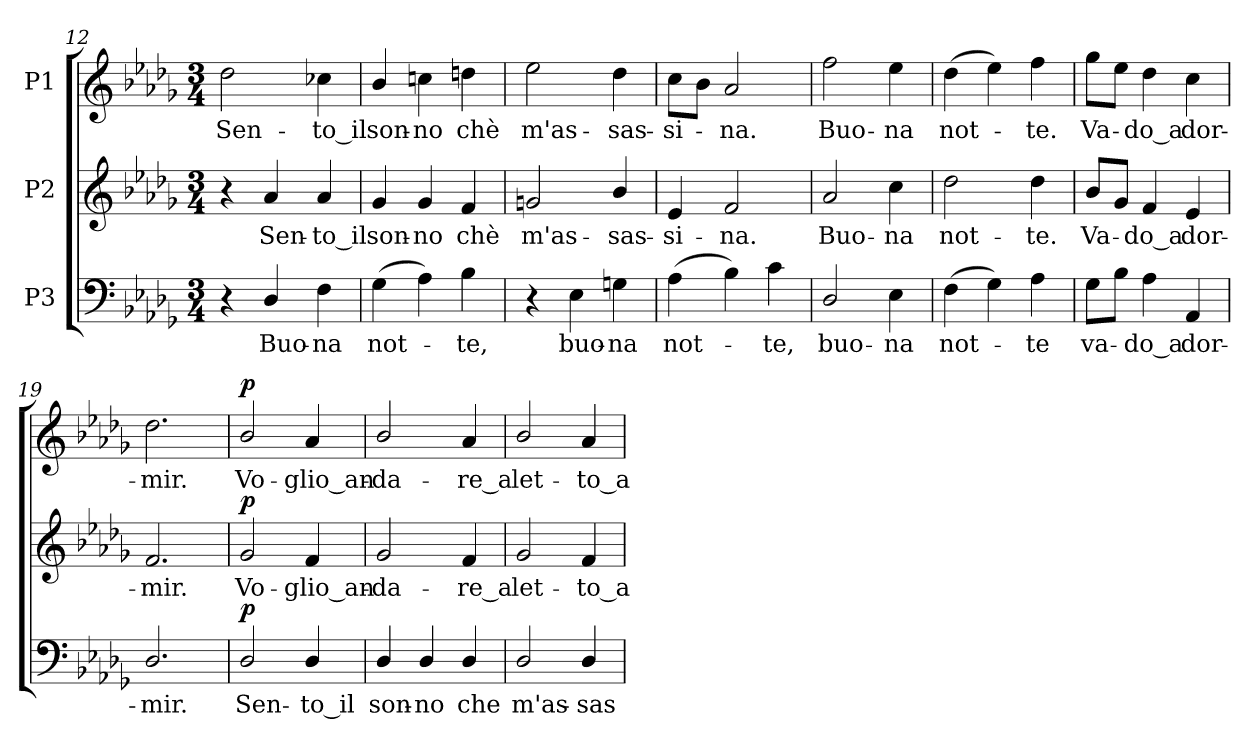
**kern	**text	**dynam	**kern	**text	**dynam	**kern	**text	**dynam
*part3	*part3	*part3	*part2	*part2	*part2	*part1	*part1	*part1
*staff3	*staff3	*staff3	*staff2	*staff2	*staff2	*staff1	*staff1	*staff1
*I"P3	*	*	*I"P2	*	*	*I"P1	*	*
*clefF4	*	*	*clefG2	*	*	*clefG2	*	*
*k[b-e-a-d-g-]	*	*	*k[b-e-a-d-g-]	*	*	*k[b-e-a-d-g-]	*	*
*D-:	*	*	*D-:	*	*	*D-:	*	*
*M3/4	*	*	*M3/4	*	*	*M3/4	*	*
=12	=12	=12	=12	=12	=12	=12	=12	=12
!	!	!	!	!	!	!	!LO:LY:b:color=#000000	!
4r	.	.	4r	.	.	2dd-i\	Sen-	.
!	!LO:LY:b:color=#000000	!	!	!	!	!	!	!
!	!	!	!	!LO:LY:b:color=#000000	!	!	!	!
4D-i/	Buo-	.	4a-i/	Sen-	.	.	.	.
!	!LO:LY:b:color=#000000	!	!	!	!	!	!	!
!	!	!	!	!LO:LY:b:color=#000000	!	!	!	!
!	!	!	!	!	!	!	!LO:LY:b:color=#000000	!
4Fi\	-na	.	4a-i/	-to_il	.	4cc-Xi\	-to_il	.
=13	=13	=13	=13	=13	=13	=13	=13	=13
!	!LO:LY:b:color=#000000	!	!	!	!	!	!	!
!	!	!	!	!LO:LY:b:color=#000000	!	!	!	!
!	!	!	!	!	!	!	!LO:LY:b:color=#000000	!
(4G-i\	not-	.	4g-i/	son-	.	4b-i/	son-	.
!	!	!	!	!LO:LY:b:color=#000000	!	!	!	!
!	!	!	!	!	!	!	!LO:LY:b:color=#000000	!
4A-i\)	.	.	4g-i/	-no	.	4ccni\	-no	.
!	!LO:LY:b:color=#000000	!	!	!	!	!	!	!
!	!	!	!	!LO:LY:b:color=#000000	!	!	!	!
!	!	!	!	!	!	!	!LO:LY:b:color=#000000	!
4B-i\	-te,	.	4fi/	chè	.	4ddni\	chè	.
=14	=14	=14	=14	=14	=14	=14	=14	=14
!	!	!	!	!LO:LY:b:color=#000000	!	!	!	!
!	!	!	!	!	!	!	!LO:LY:b:color=#000000	!
4r	.	.	2gni/	m'as-	.	2ee-i\	m'as-	.
!	!LO:LY:b:color=#000000	!	!	!	!	!	!	!
4E-i\	buo-	.	.	.	.	.	.	.
!	!LO:LY:b:color=#000000	!	!	!	!	!	!	!
!	!	!	!	!LO:LY:b:color=#000000	!	!	!	!
!	!	!	!	!	!	!	!LO:LY:b:color=#000000	!
4Gni\	-na	.	4b-i/	-sas-	.	4dd-i\	-sas-	.
=15	=15	=15	=15	=15	=15	=15	=15	=15
!	!LO:LY:b:color=#000000	!	!	!	!	!	!	!
!	!	!	!	!LO:LY:b:color=#000000	!	!	!	!
!	!	!	!	!	!	!	!LO:LY:b:color=#000000	!
(4A-i\	not-	.	4e-i/	-si-	.	8cci\L	-si-	.
.	.	.	.	.	.	8b-i\J	.	.
!	!	!	!	!LO:LY:b:color=#000000	!	!	!	!
!	!	!	!	!	!	!	!LO:LY:b:color=#000000	!
4B-i\)	.	.	2fi/	-na.	.	2a-i/	-na.	.
!	!LO:LY:b:color=#000000	!	!	!	!	!	!	!
4ci\	-te,	.	.	.	.	.	.	.
=16	=16	=16	=16	=16	=16	=16	=16	=16
!	!LO:LY:b:color=#000000	!	!	!	!	!	!	!
!	!	!	!	!LO:LY:b:color=#000000	!	!	!	!
!	!	!	!	!	!	!	!LO:LY:b:color=#000000	!
2D-i/	buo-	.	2a-i/	Buo-	.	2ffi\	Buo-	.
!	!LO:LY:b:color=#000000	!	!	!	!	!	!	!
!	!	!	!	!LO:LY:b:color=#000000	!	!	!	!
!	!	!	!	!	!	!	!LO:LY:b:color=#000000	!
4E-i\	-na	.	4cci\	-na	.	4ee-i\	-na	.
=17	=17	=17	=17	=17	=17	=17	=17	=17
!	!LO:LY:b:color=#000000	!	!	!	!	!	!	!
!	!	!	!	!LO:LY:b:color=#000000	!	!	!	!
!	!	!	!	!	!	!	!LO:LY:b:color=#000000	!
(4Fi\	not-	.	2dd-i\	not-	.	(4dd-i\	not-	.
4G-i\)	.	.	.	.	.	4ee-i\)	.	.
!	!LO:LY:b:color=#000000	!	!	!	!	!	!	!
!	!	!	!	!LO:LY:b:color=#000000	!	!	!	!
!	!	!	!	!	!	!	!LO:LY:b:color=#000000	!
4A-i\	-te	.	4dd-i\	-te.	.	4ffi\	-te.	.
=18	=18	=18	=18	=18	=18	=18	=18	=18
!	!LO:LY:b:color=#000000	!	!	!	!	!	!	!
!	!	!	!	!LO:LY:b:color=#000000	!	!	!	!
!	!	!	!	!	!	!	!LO:LY:b:color=#000000	!
8G-i\L	va-	.	8b-i/L	Va-	.	8gg-i\L	Va-	.
8B-i\J	.	.	8g-i/J	.	.	8ee-i\J	.	.
!	!LO:LY:b:color=#000000	!	!	!	!	!	!	!
!	!	!	!	!LO:LY:b:color=#000000	!	!	!	!
!	!	!	!	!	!	!	!LO:LY:b:color=#000000	!
4A-i\	-do_a	.	4fi/	-do_a	.	4dd-i\	-do_a	.
!	!LO:LY:b:color=#000000	!	!	!	!	!	!	!
!	!	!	!	!LO:LY:b:color=#000000	!	!	!	!
!	!	!	!	!	!	!	!LO:LY:b:color=#000000	!
4AA-i/	dor-	.	4e-i/	dor-	.	4cci\	dor-	.
=19	=19	=19	=19	=19	=19	=19	=19	=19
!	!LO:LY:b:color=#000000	!	!	!	!	!	!	!
!	!	!	!	!LO:LY:b:color=#000000	!	!	!	!
!	!	!	!	!	!	!	!LO:LY:b:color=#000000	!
2.D-i/	-mir.	.	2.fi/	-mir.	.	2.dd-i\	-mir.	.
!!LO:LB:g=z
=20	=20	=20	=20	=20	=20	=20	=20	=20
!	!LO:LY:b:color=#000000	!	!	!	!	!	!	!
!	!	!	!	!LO:LY:b:color=#000000	!	!	!	!
!	!	!	!	!	!	!	!LO:LY:b:color=#000000	!
2D-i/	Sen-	p	2g-i/	Vo-	p	2b-i/	Vo-	p
!	!LO:LY:b:color=#000000	!	!	!	!	!	!	!
!	!	!	!	!LO:LY:b:color=#000000	!	!	!	!
!	!	!	!	!	!	!	!LO:LY:b:color=#000000	!
4D-i/	-to_il	.	4fi/	-glio_an-	.	4a-i/	-glio_an-	.
=21	=21	=21	=21	=21	=21	=21	=21	=21
!	!LO:LY:b:color=#000000	!	!	!	!	!	!	!
!	!	!	!	!LO:LY:b:color=#000000	!	!	!	!
!	!	!	!	!	!	!	!LO:LY:b:color=#000000	!
4D-i/	son-	.	2g-i/	-da-	.	2b-i/	-da-	.
!	!LO:LY:b:color=#000000	!	!	!	!	!	!	!
4D-i/	-no	.	.	.	.	.	.	.
!	!LO:LY:b:color=#000000	!	!	!	!	!	!	!
!	!	!	!	!LO:LY:b:color=#000000	!	!	!	!
!	!	!	!	!	!	!	!LO:LY:b:color=#000000	!
4D-i/	che	.	4fi/	-re_a	.	4a-i/	-re_a	.
=22	=22	=22	=22	=22	=22	=22	=22	=22
!	!LO:LY:b:color=#000000	!	!	!	!	!	!	!
!	!	!	!	!LO:LY:b:color=#000000	!	!	!	!
!	!	!	!	!	!	!	!LO:LY:b:color=#000000	!
2D-i/	m'as-	.	2g-i/	let-	.	2b-i/	let-	.
!	!LO:LY:b:color=#000000	!	!	!	!	!	!	!
!	!	!	!	!LO:LY:b:color=#000000	!	!	!	!
!	!	!	!	!	!	!	!LO:LY:b:color=#000000	!
4D-i/	-sas-	.	4fi/	-to_a	.	4a-i/	-to_a	.
=	=	=	=	=	=	=	=	=
*-	*-	*-	*-	*-	*-	*-	*-	*-
